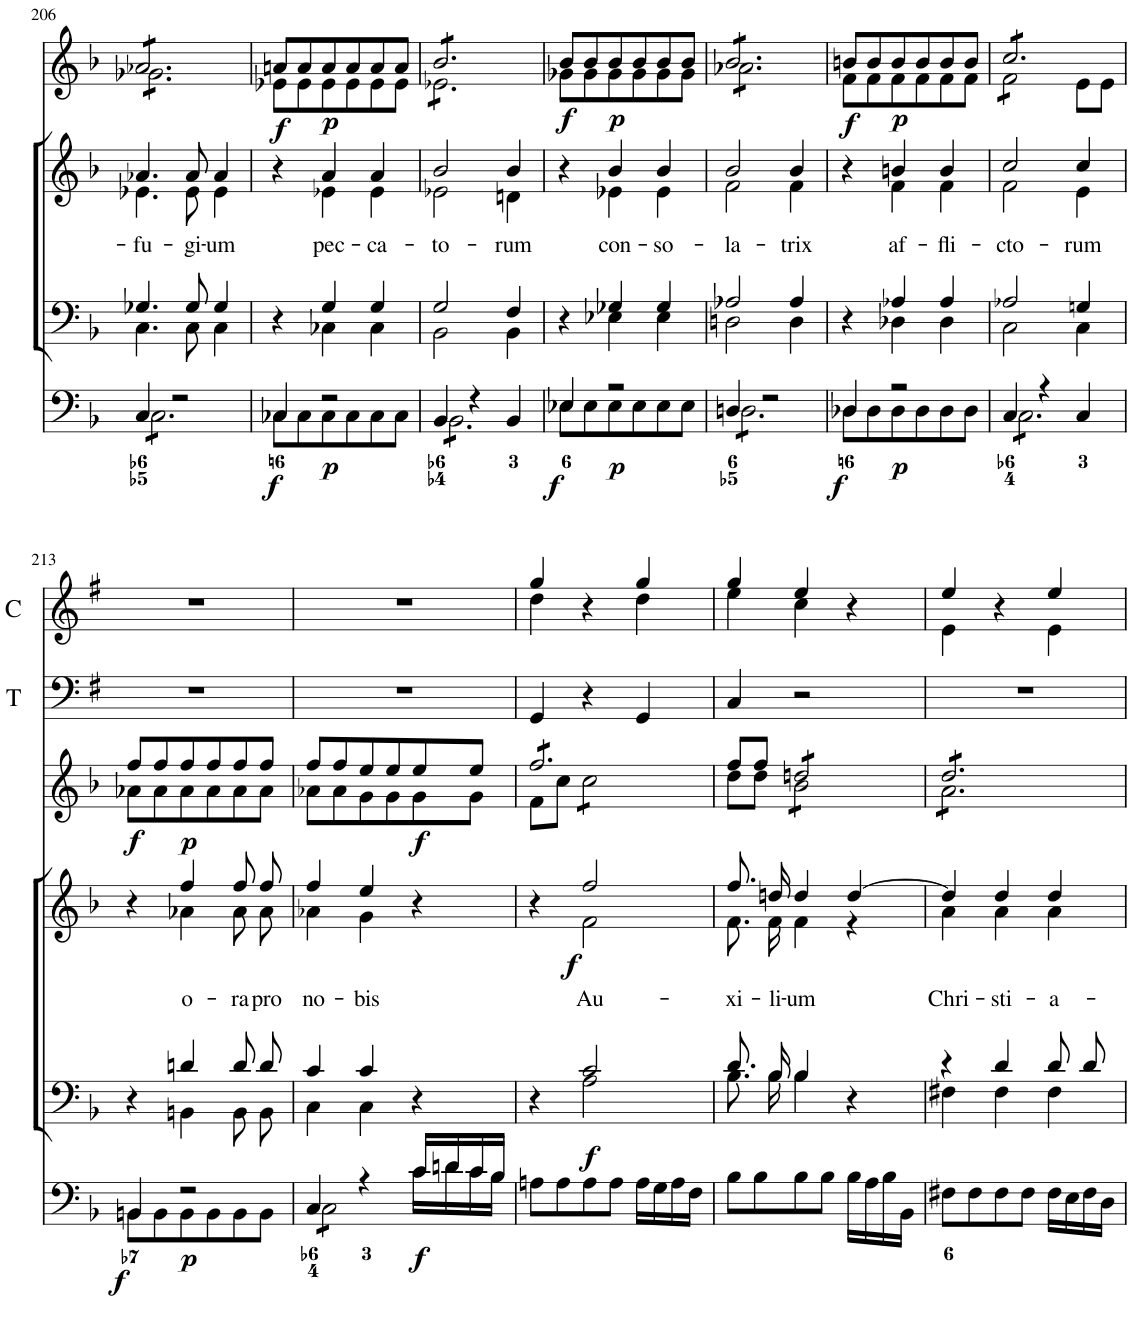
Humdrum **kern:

**kern	**dynam	**kern	**dynam	**kern	**text	**dynam	**kern	**dynam	**kern	**dynam	**kern	**dynam	**kern	**kern
*part8	*part8	*part7	*part7	*part6	*part6	*part6	*part5	*part5	*part4	*part4	*part3	*part3	*part2	*part1
*staff8	*staff8	*staff7	*staff7	*staff6	*staff6	*staff6	*staff5	*staff5	*staff4	*staff4	*staff3	*staff3	*staff2	*staff1
*I"Organ	*	*I"Voice	*	*I"Voice	*	*	*I"Violin	*	*I"Violin	*	*I"2 Violini	*	*I"Timpani	*I"Clarini in B[b]
*	*	*	*	*	*	*	*I'Vln	*	*I'Vln	*	*I'Vln	*	*I'T	*I'C
!!LO:PB:g=z
*clefF4	*	*clefF4	*	*clefG2	*	*	*clefG2	*	*clefG2	*	*clefG2	*	*clefF4	*clefG2
*	*	*	*	*	*	*	*	*	*	*	*	*	*Trd1c2	*Trd1c2
*k[b-]	*	*k[b-]	*	*k[b-]	*	*	*k[b-]	*	*k[b-]	*	*k[b-]	*	*k[f#]	*k[f#]
*M3/4	*	*M3/4	*	*M3/4	*	*	*M3/4	*	*M3/4	*	*M3/4	*	*M3/4	*M3/4
=206	=206	=206	=206	=206	=206	=206	=206	=206	=206	=206	=206	=206	=206	=206
*^	*	*^	*	*	*	*	*	*	*	*	*	*	*	*
!	!	!	!	!	!	!	!LO:LY:b	!	!	!	!	!	!	!	!	!
*	*	*	*	*	*	*^	*	*	*	*	*	*	*^	*	*	*
*tremolo	*	*	*	*	*	*	*	*	*	*	*	*	*	*	*	*	*	*
*	*	*	*	*	*	*	*	*	*	*tremolo	*	*	*	*	*	*	*	*
*	*	*	*	*	*	*	*	*	*	*	*	*tremolo	*	*	*	*	*	*
*	*	*	*	*	*	*	*	*	*	*	*	*	*	*tremolo	*	*	*	*
4C/	8C\L	.	4.G-X/	4.C\	.	4.a-X/	4.e-X\	-fu-	.	8g-XL	.	8a-XL	.	8a-X/L	8g-X\L	.	2.r	2.r
.	8C\	.	.	.	.	.	.	.	.	8g-X	.	8a-X	.	8a-X/	8g-X\	.	.	.
2r	8C\	.	.	.	.	.	.	.	.	8g-X	.	8a-X	.	8a-X/	8g-X\	.	.	.
!	!	!	!	!	!	!	!	!LO:LY:b	!	!	!	!	!	!	!	!	!	!
.	8C\	.	8G-/	8C\	.	8a-/	8e-\	-gi-	.	8g-X	.	8a-X	.	8a-X/	8g-X\	.	.	.
!	!	!	!	!	!	!	!	!LO:LY:b	!	!	!	!	!	!	!	!	!	!
.	8C\	.	4G-/	4C\	.	4a-/	4e-\	-um	.	8g-X	.	8a-X	.	8a-X/	8g-X\	.	.	.
.	8C\J	.	.	.	.	.	.	.	.	8g-XJ	.	8a-XJ	.	8a-X/J	8g-X\J	.	.	.
*	*	*	*	*	*	*	*	*	*	*	*	*	*	*Xtremolo	*	*	*	*
*	*	*	*	*	*	*	*	*	*	*	*	*Xtremolo	*	*	*	*	*	*
*	*	*	*	*	*	*	*	*	*	*Xtremolo	*	*	*	*	*	*	*	*
*Xtremolo	*	*	*	*	*	*	*	*	*	*	*	*	*	*	*	*	*	*
=207	=207	=207	=207	=207	=207	=207	=207	=207	=207	=207	=207	=207	=207	=207	=207	=207	=207	=207
!	!	!LO:DY:b	!	!	!	!	!	!	!	!	!LO:DY:b	!	!LO:DY:b	!	!	!LO:DY:b	!	!
4C-X/	8C-\L	f	4r	4ryy	.	4r	4ryy	.	.	8e-X/L	f	8an/L	f	8an/L	8e-X\L	f	2.r	2.r
.	8C-\	.	.	.	.	.	.	.	.	8e-/J	.	8a/J	.	8a/	8e-\	.	.	.
!	!	!LO:DY:b	!	!	!	!	!	!LO:LY:b	!	!	!LO:DY:b	!	!LO:DY:b	!	!	!LO:DY:b	!	!
2r	8C-\	p	4G/	4C-X\	.	4a/	4e-X\	pec-	.	8e-/L	p	8a/L	p	8a/	8e-\	p	.	.
.	8C-\	.	.	.	.	.	.	.	.	8e-/J	.	8a/J	.	8a/	8e-\	.	.	.
!	!	!	!	!	!	!	!	!LO:LY:b	!	!	!	!	!	!	!	!	!	!
.	8C-\	.	4G/	4C-\	.	4a/	4e-\	-ca-	.	8e-/L	.	8a/L	.	8a/	8e-\	.	.	.
.	8C-\J	.	.	.	.	.	.	.	.	8e-/J	.	8a/J	.	8a/J	8e-\J	.	.	.
=208	=208	=208	=208	=208	=208	=208	=208	=208	=208	=208	=208	=208	=208	=208	=208	=208	=208	=208
!	!	!	!	!	!	!	!	!LO:LY:b	!	!	!	!	!	!	!	!	!	!
*tremolo	*	*	*	*	*	*	*	*	*	*	*	*	*	*	*	*	*	*
*	*	*	*	*	*	*	*	*	*	*tremolo	*	*	*	*	*	*	*	*
*	*	*	*	*	*	*	*	*	*	*	*	*tremolo	*	*	*	*	*	*
*	*	*	*	*	*	*	*	*	*	*	*	*	*	*tremolo	*	*	*	*
4BB-/	8BB-\L	.	2G/	2BB-\	.	2b-/	2e-X\	-to-	.	8e-XL	.	8b-L	.	8b-/L	8e-X\L	.	2.r	2.r
.	8BB-\	.	.	.	.	.	.	.	.	8e-X	.	8b-	.	8b-/	8e-X\	.	.	.
4r	8BB-\	.	.	.	.	.	.	.	.	8e-X	.	8b-	.	8b-/	8e-X\	.	.	.
.	8BB-\	.	.	.	.	.	.	.	.	8e-X	.	8b-	.	8b-/	8e-X\	.	.	.
!	!	!	!	!	!	!	!	!LO:LY:b	!	!	!	!	!	!	!	!	!	!
4BB-/	8BB-\	.	4F/	4BB-\	.	4b-/	4dn\	-rum	.	8e-X	.	8b-	.	8b-/	8e-X\	.	.	.
.	8BB-\J	.	.	.	.	.	.	.	.	8e-XJ	.	8b-J	.	8b-/J	8e-X\J	.	.	.
*	*	*	*	*	*	*	*	*	*	*	*	*	*	*Xtremolo	*	*	*	*
*	*	*	*	*	*	*	*	*	*	*	*	*Xtremolo	*	*	*	*	*	*
*	*	*	*	*	*	*	*	*	*	*Xtremolo	*	*	*	*	*	*	*	*
*Xtremolo	*	*	*	*	*	*	*	*	*	*	*	*	*	*	*	*	*	*
=209	=209	=209	=209	=209	=209	=209	=209	=209	=209	=209	=209	=209	=209	=209	=209	=209	=209	=209
!	!	!LO:DY:b	!	!	!	!	!	!	!	!	!LO:DY:b	!	!LO:DY:b	!	!	!LO:DY:b	!	!
4E-X/	8E-\L	f	4r	4ryy	.	4r	4ryy	.	.	8g-X/L	f	8b-\L	f	8b-/L	8g-X\L	f	2.r	2.r
.	8E-\	.	.	.	.	.	.	.	.	8g-/J	.	8b-\J	.	8b-/	8g-\	.	.	.
!	!	!LO:DY:b	!	!	!	!	!	!LO:LY:b	!	!	!LO:DY:b	!	!LO:DY:b	!	!	!LO:DY:b	!	!
2r	8E-\	p	4G-X/	4E-X\	.	4b-/	4e-X\	con-	.	8g-/L	p	8b-\L	p	8b-/	8g-\	p	.	.
.	8E-\	.	.	.	.	.	.	.	.	8g-/J	.	8b-\J	.	8b-/	8g-\	.	.	.
!	!	!	!	!	!	!	!	!LO:LY:b	!	!	!	!	!	!	!	!	!	!
.	8E-\	.	4G-/	4E-\	.	4b-/	4e-\	-so-	.	8g-/L	.	8b-\L	.	8b-/	8g-\	.	.	.
.	8E-\J	.	.	.	.	.	.	.	.	8g-/J	.	8b-\J	.	8b-/J	8g-\J	.	.	.
=210	=210	=210	=210	=210	=210	=210	=210	=210	=210	=210	=210	=210	=210	=210	=210	=210	=210	=210
!	!	!	!	!	!	!	!	!LO:LY:b	!	!	!	!	!	!	!	!	!	!
*tremolo	*	*	*	*	*	*	*	*	*	*	*	*	*	*	*	*	*	*
*	*	*	*	*	*	*	*	*	*	*tremolo	*	*	*	*	*	*	*	*
*	*	*	*	*	*	*	*	*	*	*	*	*tremolo	*	*	*	*	*	*
*	*	*	*	*	*	*	*	*	*	*	*	*	*	*tremolo	*	*	*	*
4Dn/	8D\L	.	2A-X/	2Dn\	.	2b-/	2f\	-la-	.	8a-XL	.	8b-L	.	8b-/L	8a-X\L	.	2.r	2.r
.	8D\	.	.	.	.	.	.	.	.	8a-X	.	8b-	.	8b-/	8a-X\	.	.	.
2r	8D\	.	.	.	.	.	.	.	.	8a-X	.	8b-	.	8b-/	8a-X\	.	.	.
.	8D\	.	.	.	.	.	.	.	.	8a-X	.	8b-	.	8b-/	8a-X\	.	.	.
!	!	!	!	!	!	!	!	!LO:LY:b	!	!	!	!	!	!	!	!	!	!
.	8D\	.	4A-/	4D\	.	4b-/	4f\	-trix	.	8a-X	.	8b-	.	8b-/	8a-X\	.	.	.
.	8D\J	.	.	.	.	.	.	.	.	8a-XJ	.	8b-J	.	8b-/J	8a-X\J	.	.	.
*	*	*	*	*	*	*	*	*	*	*	*	*	*	*Xtremolo	*	*	*	*
*	*	*	*	*	*	*	*	*	*	*	*	*Xtremolo	*	*	*	*	*	*
*	*	*	*	*	*	*	*	*	*	*Xtremolo	*	*	*	*	*	*	*	*
*Xtremolo	*	*	*	*	*	*	*	*	*	*	*	*	*	*	*	*	*	*
=211	=211	=211	=211	=211	=211	=211	=211	=211	=211	=211	=211	=211	=211	=211	=211	=211	=211	=211
!	!	!LO:DY:b	!	!	!	!	!	!	!	!	!LO:DY:b	!	!LO:DY:b	!	!	!LO:DY:b	!	!
4D-X/	8D-\L	f	4r	4ryy	.	4r	4ryy	.	.	8f/L	f	8bn\L	f	8bn/L	8f\L	f	2.r	2.r
.	8D-\	.	.	.	.	.	.	.	.	8f/J	.	8b\J	.	8b/	8f\	.	.	.
!	!	!LO:DY:b	!	!	!	!	!	!LO:LY:b	!	!	!LO:DY:b	!	!LO:DY:b	!	!	!LO:DY:b	!	!
2r	8D-\	p	4A-X/	4D-X\	.	4bn/	4f\	af-	.	8f/L	p	8b\L	p	8b/	8f\	p	.	.
.	8D-\	.	.	.	.	.	.	.	.	8f/J	.	8b\J	.	8b/	8f\	.	.	.
!	!	!	!	!	!	!	!	!LO:LY:b	!	!	!	!	!	!	!	!	!	!
.	8D-\	.	4A-/	4D-\	.	4b/	4f\	-fli-	.	8f/L	.	8b\L	.	8b/	8f\	.	.	.
.	8D-\J	.	.	.	.	.	.	.	.	8f/J	.	8b\J	.	8b/J	8f\J	.	.	.
=212	=212	=212	=212	=212	=212	=212	=212	=212	=212	=212	=212	=212	=212	=212	=212	=212	=212	=212
!	!	!	!	!	!	!	!	!LO:LY:b	!	!	!	!	!	!	!	!	!	!
*tremolo	*	*	*	*	*	*	*	*	*	*	*	*	*	*	*	*	*	*
*	*	*	*	*	*	*	*	*	*	*tremolo	*	*	*	*	*	*	*	*
*	*	*	*	*	*	*	*	*	*	*	*	*tremolo	*	*	*	*	*	*
*	*	*	*	*	*	*	*	*	*	*	*	*	*	*tremolo	*	*	*	*
4C/	8C\L	.	2A-X/	2C\	.	2cc/	2f\	-cto-	.	8fL	.	8ccL	.	8cc/L	8f\L	.	2.r	2.r
.	8C\	.	.	.	.	.	.	.	.	8f	.	8cc	.	8cc/	8f\	.	.	.
4r	8C\	.	.	.	.	.	.	.	.	8f	.	8cc	.	8cc/	8f\	.	.	.
.	8C\	.	.	.	.	.	.	.	.	8fJ	.	8cc	.	8cc/	8f\J	.	.	.
*	*	*	*	*	*	*	*	*	*	*Xtremolo	*	*	*	*	*	*	*	*
!	!	!	!	!	!	!	!	!LO:LY:b	!	!	!	!	!	!	!	!	!	!
4C/	8C\	.	4Gn/	4C\	.	4cc/	4e\	-rum	.	8e/L	.	8cc	.	8cc/	8e\L	.	.	.
.	8C\J	.	.	.	.	.	.	.	.	8e/J	.	8ccJ	.	8cc/J	8e\J	.	.	.
*	*	*	*	*	*	*	*	*	*	*	*	*	*	*Xtremolo	*	*	*	*
*	*	*	*	*	*	*	*	*	*	*	*	*Xtremolo	*	*	*	*	*	*
*Xtremolo	*	*	*	*	*	*	*	*	*	*	*	*	*	*	*	*	*	*
!!LO:LB:g=z
=213	=213	=213	=213	=213	=213	=213	=213	=213	=213	=213	=213	=213	=213	=213	=213	=213	=213	=213
!	!	!LO:DY:b	!	!	!	!	!	!	!	!	!LO:DY:b	!	!LO:DY:b	!	!	!LO:DY:b	!	!
4BBn/	8BB\L	f	4r	4ryy	.	4r	4ryy	.	.	8a-X/L	f	8ff\L	f	8ff/L	8a-X\L	f	2.r	2.r
.	8BB\	.	.	.	.	.	.	.	.	8a-/J	.	8ff\J	.	8ff/	8a-\	.	.	.
!	!	!LO:DY:b	!	!	!	!	!	!LO:LY:b	!	!	!LO:DY:b	!	!LO:DY:b	!	!	!LO:DY:b	!	!
2r	8BB\	p	4dn/	4BBn\	.	4ff/	4a-X\	o-	.	8a-/L	p	8ff\L	p	8ff/	8a-\	p	.	.
.	8BB\	.	.	.	.	.	.	.	.	8a-/J	.	8ff\J	.	8ff/	8a-\	.	.	.
!	!	!	!	!	!	!	!	!LO:LY:b	!	!	!	!	!	!	!	!	!	!
.	8BB\	.	8d/L	8BB\L	.	8ff/L	8a-\L	-ra	.	8a-/L	.	8ff\L	.	8ff/	8a-\	.	.	.
!	!	!	!	!	!	!	!	!LO:LY:b	!	!	!	!	!	!	!	!	!	!
.	8BB\J	.	8d/J	8BB\J	.	8ff/J	8a-\J	pro	.	8a-/J	.	8ff\J	.	8ff/J	8a-\J	.	.	.
=214	=214	=214	=214	=214	=214	=214	=214	=214	=214	=214	=214	=214	=214	=214	=214	=214	=214	=214
!	!	!	!	!	!	!	!	!LO:LY:b	!	!	!	!	!	!	!	!	!	!
*tremolo	*	*	*	*	*	*	*	*	*	*	*	*	*	*	*	*	*	*
4C/	8C\L	.	4c/	4C\	.	4ff/	4a-X\	no-	.	8a-X/L	.	8ff\L	.	8ff/L	8a-X\L	.	2.r	2.r
.	8C\	.	.	.	.	.	.	.	.	8a-/J	.	8ff\J	.	8ff/	8a-\	.	.	.
!	!	!	!	!	!	!	!	!LO:LY:b	!	!	!	!	!	!	!	!	!	!
4r	8C\	.	4c/	4C\	.	4ee/	4g\	-bis	.	8g/L	.	8ee\L	.	8ee/	8g\	.	.	.
.	8C\J	.	.	.	.	.	.	.	.	8g/J	.	8ee\J	.	8ee/	8g\	.	.	.
*Xtremolo	*	*	*	*	*	*	*	*	*	*	*	*	*	*	*	*	*	*
!	!	!LO:DY:b	!	!	!	!	!	!	!	!	!LO:DY:b	!	!LO:DY:b	!	!	!LO:DY:b	!	!
16c/LL	16c\LL	f	4r	4ryy	.	4r	4ryy	.	.	8g/L	f	8ee\L	f	8ee/	8g\	f	.	.
16dn/	16d\	.	.	.	.	.	.	.	.	.	.	.	.	.	.	.	.	.
16c/	16c\	.	.	.	.	.	.	.	.	8g/J	.	8ee\J	.	8ee/J	8g\J	.	.	.
16B-/JJ	16B-\JJ	.	.	.	.	.	.	.	.	.	.	.	.	.	.	.	.	.
*v	*v	*	*	*	*	*	*	*	*	*	*	*	*	*	*	*	*	*
=215	=215	=215	=215	=215	=215	=215	=215	=215	=215	=215	=215	=215	=215	=215	=215	=215	=215
*	*	*	*	*	*	*	*	*	*	*	*	*	*	*	*	*	*^
*	*	*	*	*	*	*	*	*	*	*	*tremolo	*	*	*	*	*	*	*
*	*	*	*	*	*	*	*	*	*	*	*	*	*tremolo	*	*	*	*	*
8An\L	.	4r	4ryy	.	4r	4ryy	.	.	8f/L	.	8ffL	.	8ff/L	8f\L	.	4GG/	4gg/	4dd\
8A\	.	.	.	.	.	.	.	.	8cc/J	.	8ff	.	8ff/	8cc\J	.	.	.	.
!	!	!	!	!LO:DY:b	!	!	!LO:LY:b	!LO:DY:b	!	!	!	!	!	!	!	!	!	!
*	*	*	*	*	*	*	*	*	*tremolo	*	*	*	*	*	*	*	*	*
8A\	.	2c/	2A\	f	2ff/	2f\	Au-	f	8ccL	.	8ff	.	8ff/	8cc\L	.	4r	4r	4ryy
8A\J	.	.	.	.	.	.	.	.	8cc	.	8ff	.	8ff/	8cc\	.	.	.	.
16A\LL	.	.	.	.	.	.	.	.	8cc	.	8ff	.	8ff/	8cc\	.	4GG/	4gg/	4dd\
16G\	.	.	.	.	.	.	.	.	.	.	.	.	.	.	.	.	.	.
16A\	.	.	.	.	.	.	.	.	8ccJ	.	8ffJ	.	8ff/J	8cc\J	.	.	.	.
*	*	*	*	*	*	*	*	*	*	*	*	*	*Xtremolo	*	*	*	*	*
*	*	*	*	*	*	*	*	*	*	*	*Xtremolo	*	*	*	*	*	*	*
*	*	*	*	*	*	*	*	*	*Xtremolo	*	*	*	*	*	*	*	*	*
16F\JJ	.	.	.	.	.	.	.	.	.	.	.	.	.	.	.	.	.	.
=216	=216	=216	=216	=216	=216	=216	=216	=216	=216	=216	=216	=216	=216	=216	=216	=216	=216	=216
!	!	!	!	!	!	!	!LO:LY:b	!	!	!	!	!	!	!	!	!	!	!
8B-\L	.	8.d/L	8.B-\L	.	8.ff/L	8.f\L	-xi-	.	8dd\L	.	8ff\L	.	8ff/L	8dd\L	.	4C/	4gg/	4ee\
8B-\	.	.	.	.	.	.	.	.	8dd\J	.	8ff\J	.	8ff/J	8dd\J	.	.	.	.
!	!	!	!	!	!	!	!LO:LY:b	!	!	!	!	!	!	!	!	!	!	!
.	.	16B-/Jk	16B-\Jk	.	16ddn/Jk	16f\Jk	-li-	.	.	.	.	.	.	.	.	.	.	.
!	!	!	!	!	!	!	!LO:LY:b	!	!	!	!	!	!	!	!	!	!	!
*	*	*	*	*	*	*	*	*	*tremolo	*	*	*	*	*	*	*	*	*
*	*	*	*	*	*	*	*	*	*	*	*tremolo	*	*	*	*	*	*	*
*	*	*	*	*	*	*	*	*	*	*	*	*	*tremolo	*	*	*	*	*
8B-\	.	4B-/	4B-\	.	4dd/	4f\	-um	.	8b-L	.	8ddnL	.	8ddn/L	8b-\L	.	2r	4ee/	4cc\
8B-\J	.	.	.	.	.	.	.	.	8b-	.	8ddn	.	8ddn/	8b-\	.	.	.	.
16B-\LL	.	4r	4ryy	.	[4dd/	4r	.	.	8b-	.	8ddn	.	8ddn/	8b-\	.	.	4r	4ryy
16A\	.	.	.	.	.	.	.	.	.	.	.	.	.	.	.	.	.	.
16B-\	.	.	.	.	.	.	.	.	8b-J	.	8ddnJ	.	8ddn/J	8b-\J	.	.	.	.
16BB-\JJ	.	.	.	.	.	.	.	.	.	.	.	.	.	.	.	.	.	.
=217	=217	=217	=217	=217	=217	=217	=217	=217	=217	=217	=217	=217	=217	=217	=217	=217	=217	=217
!	!	!	!	!	!	!	!LO:LY:b	!	!	!	!	!	!	!	!	!	!	!
8F#X\L	.	4r	4F#X\	.	4dd/]	4a\	Chri-	.	8aL	.	8ddL	.	8dd/L	8a\L	.	2.r	4ee/	4e\
8F#\	.	.	.	.	.	.	.	.	8a	.	8dd	.	8dd/	8a\	.	.	.	.
!	!	!	!	!	!	!	!LO:LY:b	!	!	!	!	!	!	!	!	!	!	!
8F#\	.	4d/	4F#\	.	4dd/	4a\	-sti-	.	8a	.	8dd	.	8dd/	8a\	.	.	4r	4ryy
8F#\J	.	.	.	.	.	.	.	.	8a	.	8dd	.	8dd/	8a\	.	.	.	.
!	!	!	!	!	!	!	!LO:LY:b	!	!	!	!	!	!	!	!	!	!	!
16F#\LL	.	8d/L	4F#\	.	4dd/	4a\	-a-	.	8a	.	8dd	.	8dd/	8a\	.	.	4ee/	4e\
16E\	.	.	.	.	.	.	.	.	.	.	.	.	.	.	.	.	.	.
16F#\	.	8d/J	.	.	.	.	.	.	8aJ	.	8ddJ	.	8dd/J	8a\J	.	.	.	.
*	*	*	*	*	*	*	*	*	*	*	*	*	*Xtremolo	*	*	*	*	*
*	*	*	*	*	*	*	*	*	*	*	*Xtremolo	*	*	*	*	*	*	*
*	*	*	*	*	*	*	*	*	*Xtremolo	*	*	*	*	*	*	*	*	*
16D\JJ	.	.	.	.	.	.	.	.	.	.	.	.	.	.	.	.	.	.
*	*	*v	*v	*	*	*	*	*	*	*	*	*	*v	*v	*	*	*v	*v
*	*	*	*	*v	*v	*	*	*	*	*	*	*	*	*	*
=	=	=	=	=	=	=	=	=	=	=	=	=	=	=
*-	*-	*-	*-	*-	*-	*-	*-	*-	*-	*-	*-	*-	*-	*-
